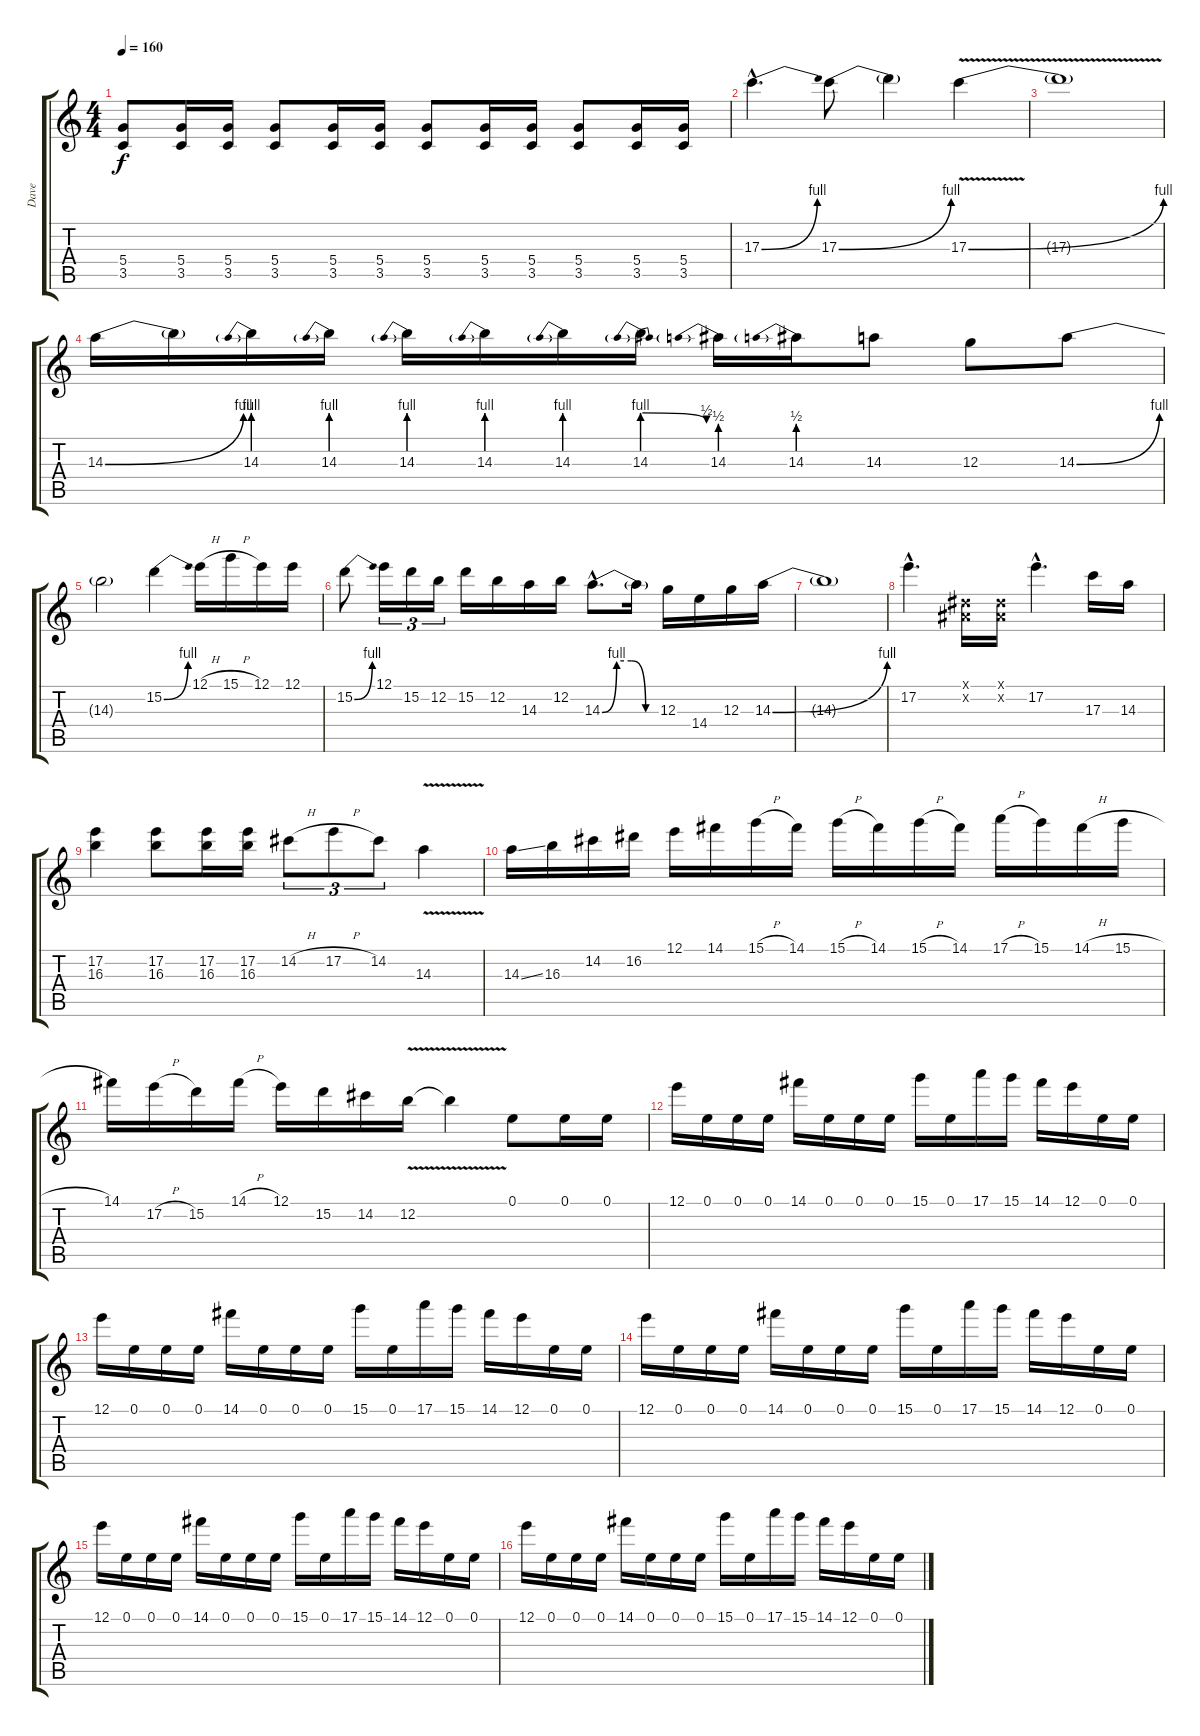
\track ("Dave" "Dave") {instrument distortionguitar}
\staff {score tabs}
\tuning (E4 B3 G3 D3 A2 E2) {hide}
\ts (4 4)
\tempo 160
\clef g2
\ks c
(5.4 3.5).8{dy f} (5.4 3.5).16 (5.4 3.5).16 (5.4 3.5).8 (5.4 3.5).16 (5.4 3.5).16 (5.4 3.5).8 (5.4 3.5).16 (5.4 3.5).16 (5.4 3.5).8 (5.4 3.5).16 (5.4 3.5).16 |
17.3{be (bend 0 0 60 4) hac}.4{d volume 16 balance 8} 17.3{be (bend 0 0 60 4)}.8 17.3{t}.4 17.3{be (bend 0 0 60 4) v}.4 |
17.3{t}.1 |
14.3{be (bend 0 0 60 4)}.16 14.3{t}.16 14.3{be (prebend 0 4 60 4)}.16 14.3{be (prebend 0 4 60 4)}.16 14.3{be (prebend 0 4 60 4)}.16 14.3{be (prebend 0 4 60 4)}.16 14.3{be (prebend 0 4 60 4)}.16 14.3{be (prebendrelease 0 4 60 2)}.16 14.3{be (prebend 0 2 60 2)}.16 14.3{be (prebend 0 2 60 2)}.16 14.3.8 12.3.8 14.3{be (bend 0 0 60 4)}.8 |
14.3{t}.2 15.2{be (bend 0 0 60 4)}.4 12.1{h}.16 15.1{h}.16 12.1.16 12.1.16 |
15.2{be (bend 0 0 60 4)}.8 12.1.16{tu (3 2)} 15.2.16{tu (3 2)} 12.2.16{tu (3 2)} 15.2.16 12.2.16 14.3.16 12.2.16 14.3{be (custom 0 0 15 4 30 4 45 0 60 0) hac}.8{d} 14.3{t}.16 12.3.16 14.4.16 12.3.16 14.3{be (bend 0 0 60 4)}.16 |
14.3{t}.1 |
17.2{hac}.4{d} (-1.1{x} -1.2{x}).16 (-1.1{x} -1.2{x}).16 17.2{hac}.4{d} 17.3.16 14.3.16 |
(17.2 16.3).4 (17.2 16.3).8 (17.2 16.3).16 (17.2 16.3).16 14.2{h}.8{tu (3 2)} 17.2{h}.8{tu (3 2)} 14.2.8{tu (3 2)} 14.3{v}.4 |
14.3{ss}.16 16.3.16 14.2.16 16.2.16 12.1.16 14.1.16 15.1{h}.16 14.1.16 15.1{h}.16 14.1.16 15.1{h}.16 14.1.16 17.1{h}.16 15.1.16 14.1{h}.16 15.1{h}.16 |
14.1.16 17.2{h}.16 15.2.16 14.1{h}.16 12.1.16 15.2.16 14.2.16 12.2{v}.16 12.2{t}.4 0.1.8 0.1.16 0.1.16 |
12.1.16 0.1.16 0.1.16 0.1.16 14.1.16 0.1.16 0.1.16 0.1.16 15.1.16 0.1.16 17.1.16 15.1.16 14.1.16 12.1.16 0.1.16 0.1.16 |
12.1.16 0.1.16 0.1.16 0.1.16 14.1.16 0.1.16 0.1.16 0.1.16 15.1.16 0.1.16 17.1.16 15.1.16 14.1.16 12.1.16 0.1.16 0.1.16 |
12.1.16 0.1.16 0.1.16 0.1.16 14.1.16 0.1.16 0.1.16 0.1.16 15.1.16 0.1.16 17.1.16 15.1.16 14.1.16 12.1.16 0.1.16 0.1.16 |
12.1.16 0.1.16 0.1.16 0.1.16 14.1.16 0.1.16 0.1.16 0.1.16 15.1.16 0.1.16 17.1.16 15.1.16 14.1.16 12.1.16 0.1.16 0.1.16 |
12.1.16 0.1.16 0.1.16 0.1.16 14.1.16 0.1.16 0.1.16 0.1.16 15.1.16 0.1.16 17.1.16 15.1.16 14.1.16 12.1.16 0.1.16 0.1.16
